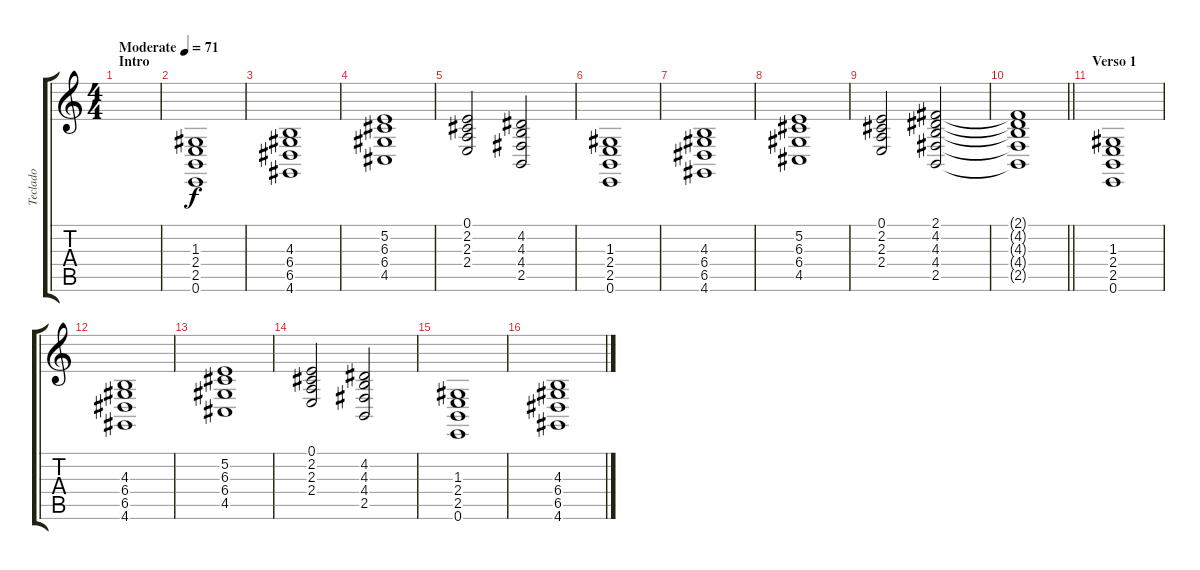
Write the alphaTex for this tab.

\track ("Teclado" "Teclado") {instrument pad7halo}
\staff {score tabs}
\tuning (E4 B3 G3 D3 A2 E2) {hide}
\ts (4 4)
\section ("" "Intro")
\tempo (71 "Moderate")
\clef g2
\ks c
|
(1.3 2.4 2.5 0.6).1 |
(4.3 6.4 6.5 4.6).1 |
(5.2 6.3 6.4 4.5).1 |
(0.1 2.2 2.3 2.4).2 (4.2 4.3 4.4 2.5).2 |
(1.3 2.4 2.5 0.6).1 |
(4.3 6.4 6.5 4.6).1 |
(5.2 6.3 6.4 4.5).1 |
(0.1 2.2 2.3 2.4).2 (2.1 4.2 4.3 4.4 2.5).2 |
\barLineRight lightlight
(2.1{t} 4.2{t} 4.3{t} 4.4{t} 2.5{t}).1 |
\section ("" "Verso 1")
(1.3 2.4 2.5 0.6).1 |
(4.3 6.4 6.5 4.6).1 |
(5.2 6.3 6.4 4.5).1 |
(0.1 2.2 2.3 2.4).2 (4.2 4.3 4.4 2.5).2 |
(1.3 2.4 2.5 0.6).1 |
(4.3 6.4 6.5 4.6).1
